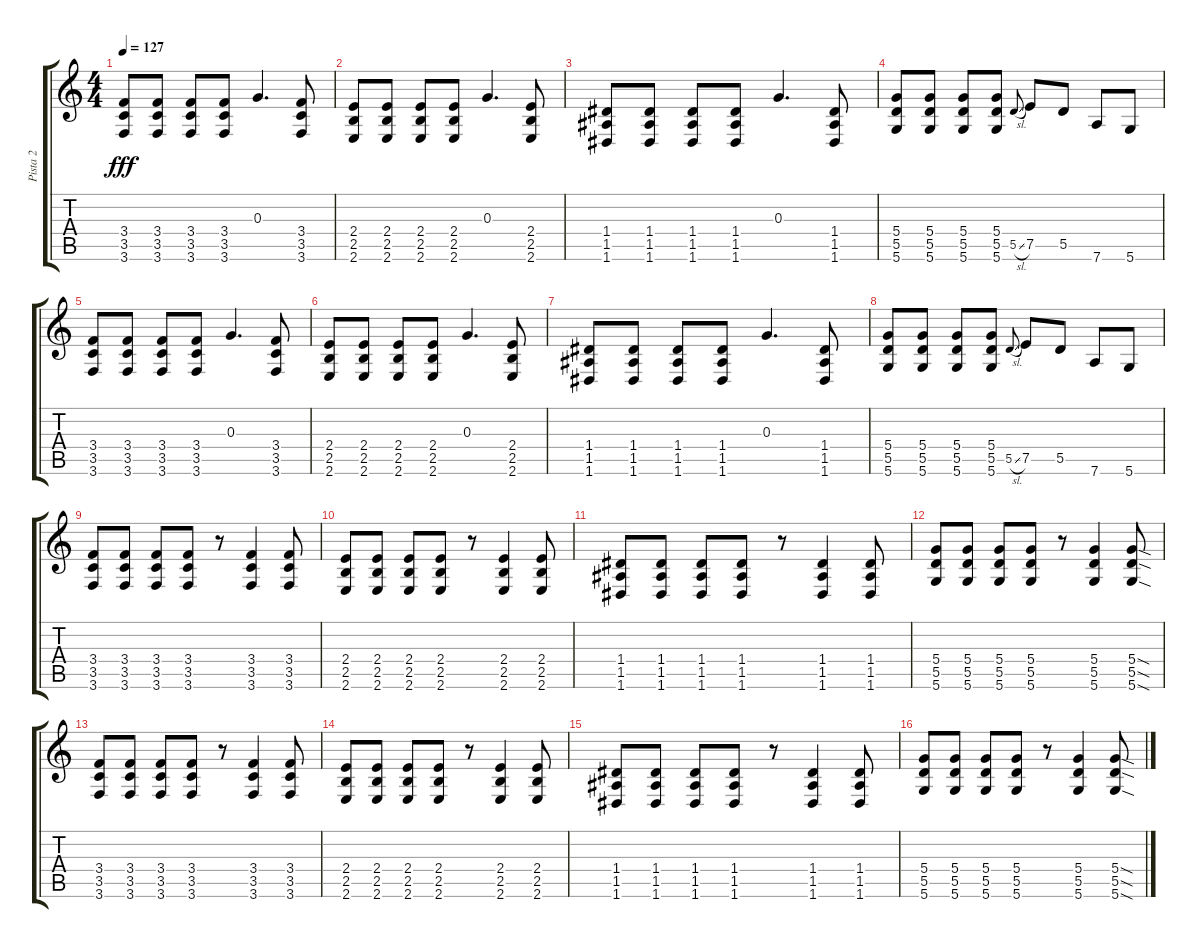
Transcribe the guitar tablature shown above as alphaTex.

\track ("Pista 2" "Pista 2") {instrument electricguitarjazz}
\staff {score tabs}
\tuning (E4 B3 G3 D3 A2 D2) {hide}
\ts (4 4)
\tempo 127
\clef g2
\ks c
(3.4 3.5 3.6).8{dy fff} (3.4 3.5 3.6).8 (3.4 3.5 3.6).8 (3.4 3.5 3.6).8 0.3.4{d} (3.4 3.5 3.6).8 |
(2.4 2.5 2.6).8 (2.4 2.5 2.6).8 (2.4 2.5 2.6).8 (2.4 2.5 2.6).8 0.3.4{d} (2.4 2.5 2.6).8 |
(1.4 1.5 1.6).8 (1.4 1.5 1.6).8 (1.4 1.5 1.6).8 (1.4 1.5 1.6).8 0.3.4{d} (1.4 1.5 1.6).8 |
(5.4 5.5 5.6).8 (5.4 5.5 5.6).8 (5.4 5.5 5.6).8 (5.4 5.5 5.6).8 5.5{sl}.8{gr onbeat} 7.5.8 5.5.8 7.6.8 5.6.8 |
(3.4 3.5 3.6).8 (3.4 3.5 3.6).8 (3.4 3.5 3.6).8 (3.4 3.5 3.6).8 0.3.4{d} (3.4 3.5 3.6).8 |
(2.4 2.5 2.6).8 (2.4 2.5 2.6).8 (2.4 2.5 2.6).8 (2.4 2.5 2.6).8 0.3.4{d} (2.4 2.5 2.6).8 |
(1.4 1.5 1.6).8 (1.4 1.5 1.6).8 (1.4 1.5 1.6).8 (1.4 1.5 1.6).8 0.3.4{d} (1.4 1.5 1.6).8 |
(5.4 5.5 5.6).8 (5.4 5.5 5.6).8 (5.4 5.5 5.6).8 (5.4 5.5 5.6).8 5.5{sl}.8{gr onbeat} 7.5.8 5.5.8 7.6.8 5.6.8 |
(3.4 3.5 3.6).8 (3.4 3.5 3.6).8 (3.4 3.5 3.6).8 (3.4 3.5 3.6).8 r.8 (3.4 3.5 3.6).4 (3.4 3.5 3.6).8 |
(2.4 2.5 2.6).8 (2.4 2.5 2.6).8 (2.4 2.5 2.6).8 (2.4 2.5 2.6).8 r.8 (2.4 2.5 2.6).4 (2.4 2.5 2.6).8 |
(1.4 1.5 1.6).8 (1.4 1.5 1.6).8 (1.4 1.5 1.6).8 (1.4 1.5 1.6).8 r.8 (1.4 1.5 1.6).4 (1.4 1.5 1.6).8 |
(5.4 5.5 5.6).8 (5.4 5.5 5.6).8 (5.4 5.5 5.6).8 (5.4 5.5 5.6).8 r.8 (5.4 5.5 5.6).4 (5.4{sod} 5.5{sod} 5.6{sod}).8 |
(3.4 3.5 3.6).8 (3.4 3.5 3.6).8 (3.4 3.5 3.6).8 (3.4 3.5 3.6).8 r.8 (3.4 3.5 3.6).4 (3.4 3.5 3.6).8 |
(2.4 2.5 2.6).8 (2.4 2.5 2.6).8 (2.4 2.5 2.6).8 (2.4 2.5 2.6).8 r.8 (2.4 2.5 2.6).4 (2.4 2.5 2.6).8 |
(1.4 1.5 1.6).8 (1.4 1.5 1.6).8 (1.4 1.5 1.6).8 (1.4 1.5 1.6).8 r.8 (1.4 1.5 1.6).4 (1.4 1.5 1.6).8 |
(5.4 5.5 5.6).8 (5.4 5.5 5.6).8 (5.4 5.5 5.6).8 (5.4 5.5 5.6).8 r.8 (5.4 5.5 5.6).4 (5.4{sod} 5.5{sod} 5.6{sod}).8
